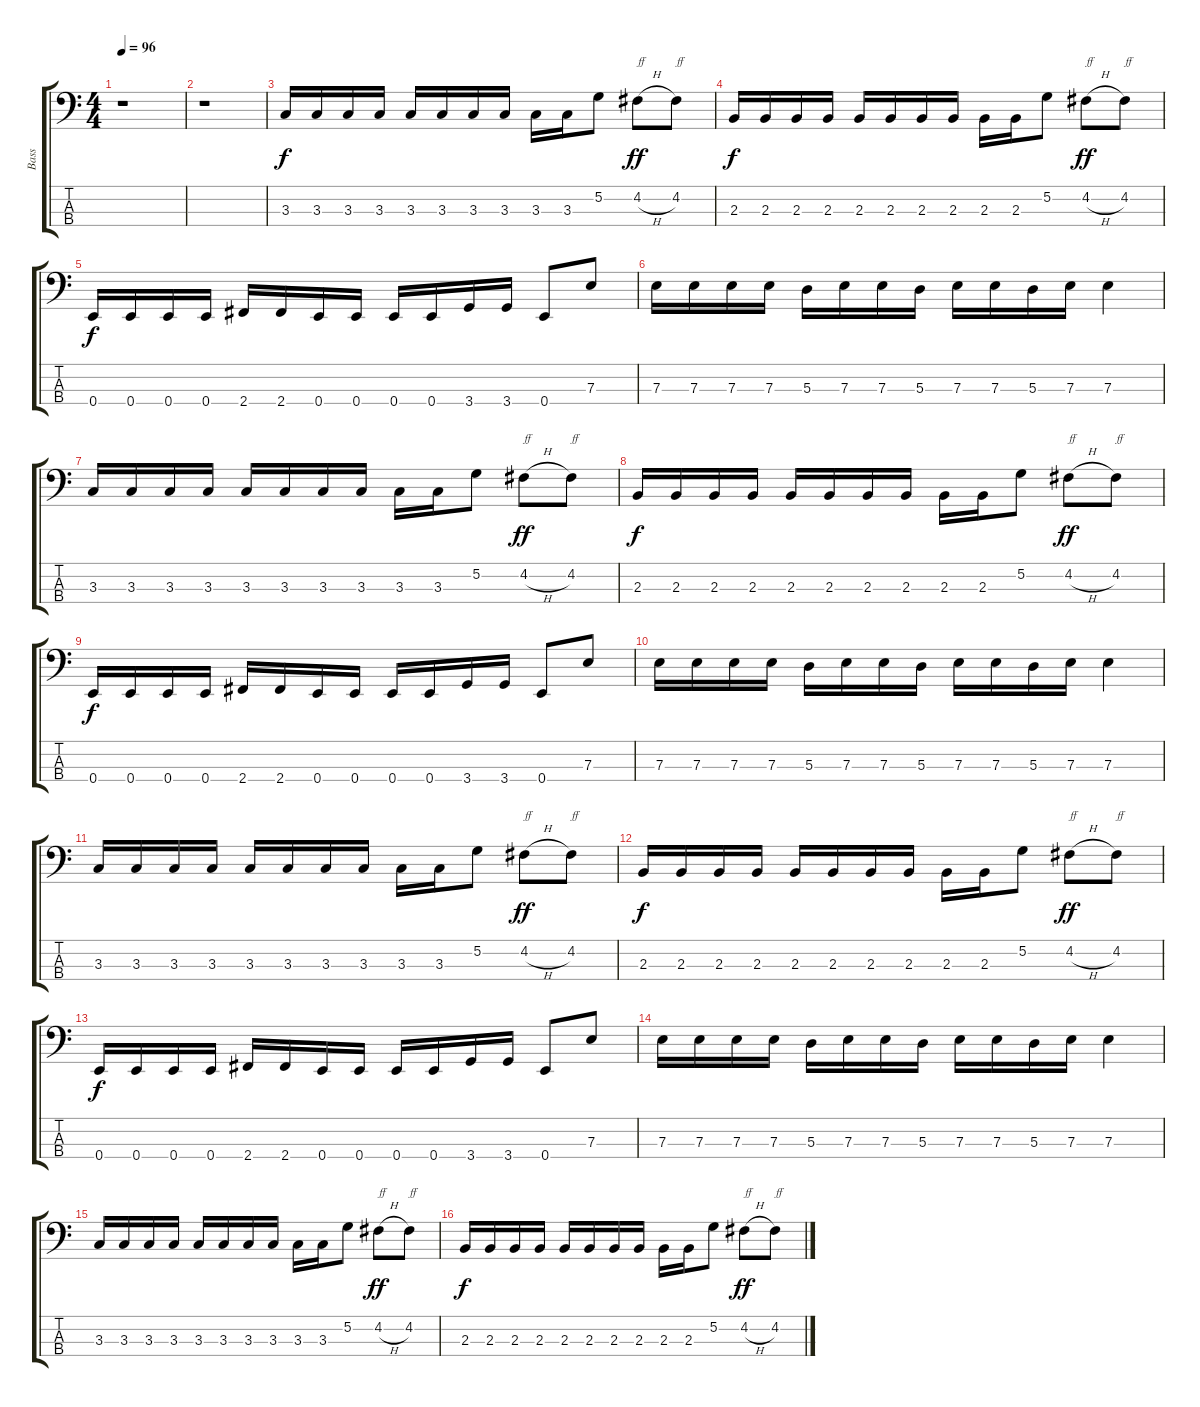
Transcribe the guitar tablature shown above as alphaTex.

\track ("Bass" "Bass") {instrument electricbasspick}
\staff {score tabs}
\tuning (G2 D2 A1 E1) {hide}
\ts (4 4)
\tempo 96
\clef f4
\ks c
r.1{dy f instrument electricbasspick} |
r.1 |
3.3.16 3.3.16 3.3.16 3.3.16 3.3.16 3.3.16 3.3.16 3.3.16 3.3.16 3.3.16 5.2.8 4.2{h}.8{txt "ff" dy ff} 4.2.8{txt "ff"} |
2.3.16{dy f} 2.3.16 2.3.16 2.3.16 2.3.16 2.3.16 2.3.16 2.3.16 2.3.16 2.3.16 5.2.8 4.2{h}.8{txt "ff" dy ff} 4.2.8{txt "ff"} |
0.4.16{dy f} 0.4.16 0.4.16 0.4.16 2.4.16 2.4.16 0.4.16 0.4.16 0.4.16 0.4.16 3.4.16 3.4.16 0.4.8 7.3.8 |
7.3.16 7.3.16 7.3.16 7.3.16 5.3.16 7.3.16 7.3.16 5.3.16 7.3.16 7.3.16 5.3.16 7.3.16 7.3.4 |
3.3.16 3.3.16 3.3.16 3.3.16 3.3.16 3.3.16 3.3.16 3.3.16 3.3.16 3.3.16 5.2.8 4.2{h}.8{txt "ff" dy ff} 4.2.8{txt "ff"} |
2.3.16{dy f} 2.3.16 2.3.16 2.3.16 2.3.16 2.3.16 2.3.16 2.3.16 2.3.16 2.3.16 5.2.8 4.2{h}.8{txt "ff" dy ff} 4.2.8{txt "ff"} |
0.4.16{dy f} 0.4.16 0.4.16 0.4.16 2.4.16 2.4.16 0.4.16 0.4.16 0.4.16 0.4.16 3.4.16 3.4.16 0.4.8 7.3.8 |
7.3.16 7.3.16 7.3.16 7.3.16 5.3.16 7.3.16 7.3.16 5.3.16 7.3.16 7.3.16 5.3.16 7.3.16 7.3.4 |
3.3.16 3.3.16 3.3.16 3.3.16 3.3.16 3.3.16 3.3.16 3.3.16 3.3.16 3.3.16 5.2.8 4.2{h}.8{txt "ff" dy ff} 4.2.8{txt "ff"} |
2.3.16{dy f} 2.3.16 2.3.16 2.3.16 2.3.16 2.3.16 2.3.16 2.3.16 2.3.16 2.3.16 5.2.8 4.2{h}.8{txt "ff" dy ff} 4.2.8{txt "ff"} |
0.4.16{dy f} 0.4.16 0.4.16 0.4.16 2.4.16 2.4.16 0.4.16 0.4.16 0.4.16 0.4.16 3.4.16 3.4.16 0.4.8 7.3.8 |
7.3.16 7.3.16 7.3.16 7.3.16 5.3.16 7.3.16 7.3.16 5.3.16 7.3.16 7.3.16 5.3.16 7.3.16 7.3.4 |
3.3.16 3.3.16 3.3.16 3.3.16 3.3.16 3.3.16 3.3.16 3.3.16 3.3.16 3.3.16 5.2.8 4.2{h}.8{txt "ff" dy ff} 4.2.8{txt "ff"} |
2.3.16{dy f} 2.3.16 2.3.16 2.3.16 2.3.16 2.3.16 2.3.16 2.3.16 2.3.16 2.3.16 5.2.8 4.2{h}.8{txt "ff" dy ff} 4.2.8{txt "ff"}
